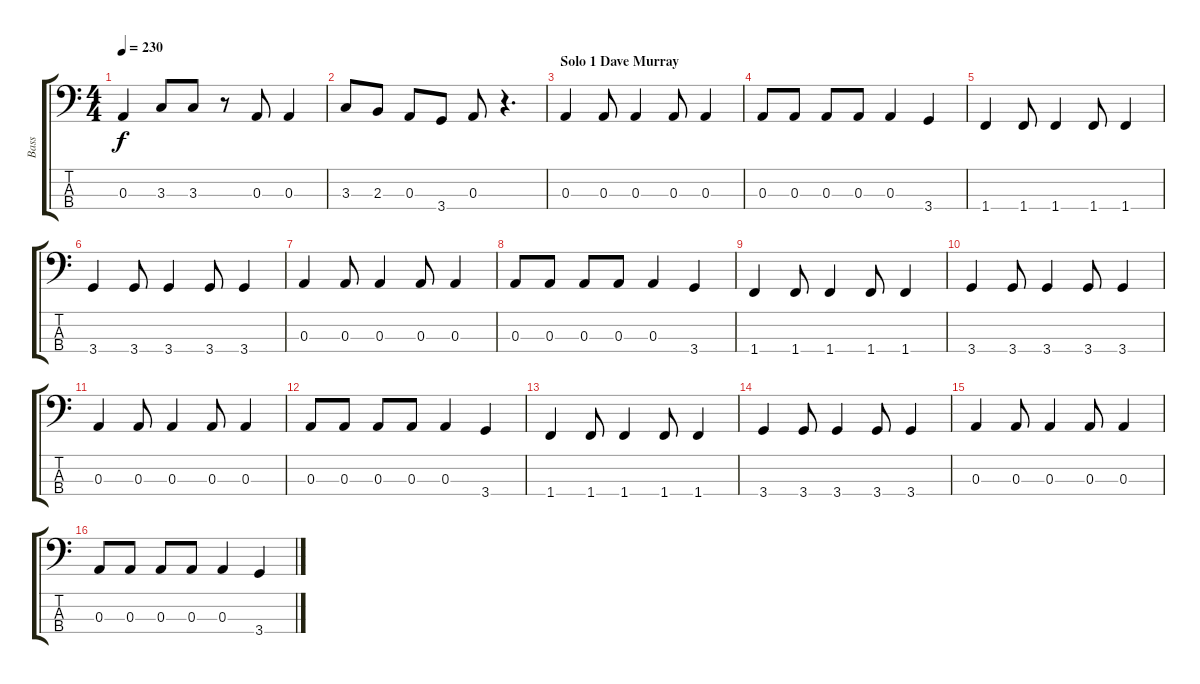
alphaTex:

\track ("Bass" "Bass") {instrument electricbassfinger}
\staff {score tabs}
\tuning (G2 D2 A1 E1) {hide}
\ts (4 4)
\tempo 230
\clef f4
\ks c
0.3.4{dy f} 3.3.8 3.3.8 r.8 0.3.8 0.3.4 |
3.3.8 2.3.8 0.3.8 3.4.8 0.3.8 r.4{d} |
\section ("" "Solo 1 Dave Murray")
0.3.4 0.3.8 0.3.4 0.3.8 0.3.4 |
0.3.8 0.3.8 0.3.8 0.3.8 0.3.4 3.4.4 |
1.4.4 1.4.8 1.4.4 1.4.8 1.4.4 |
3.4.4 3.4.8 3.4.4 3.4.8 3.4.4 |
0.3.4 0.3.8 0.3.4 0.3.8 0.3.4 |
0.3.8 0.3.8 0.3.8 0.3.8 0.3.4 3.4.4 |
1.4.4 1.4.8 1.4.4 1.4.8 1.4.4 |
3.4.4 3.4.8 3.4.4 3.4.8 3.4.4 |
0.3.4 0.3.8 0.3.4 0.3.8 0.3.4 |
0.3.8 0.3.8 0.3.8 0.3.8 0.3.4 3.4.4 |
1.4.4 1.4.8 1.4.4 1.4.8 1.4.4 |
3.4.4 3.4.8 3.4.4 3.4.8 3.4.4 |
0.3.4 0.3.8 0.3.4 0.3.8 0.3.4 |
0.3.8 0.3.8 0.3.8 0.3.8 0.3.4 3.4.4
